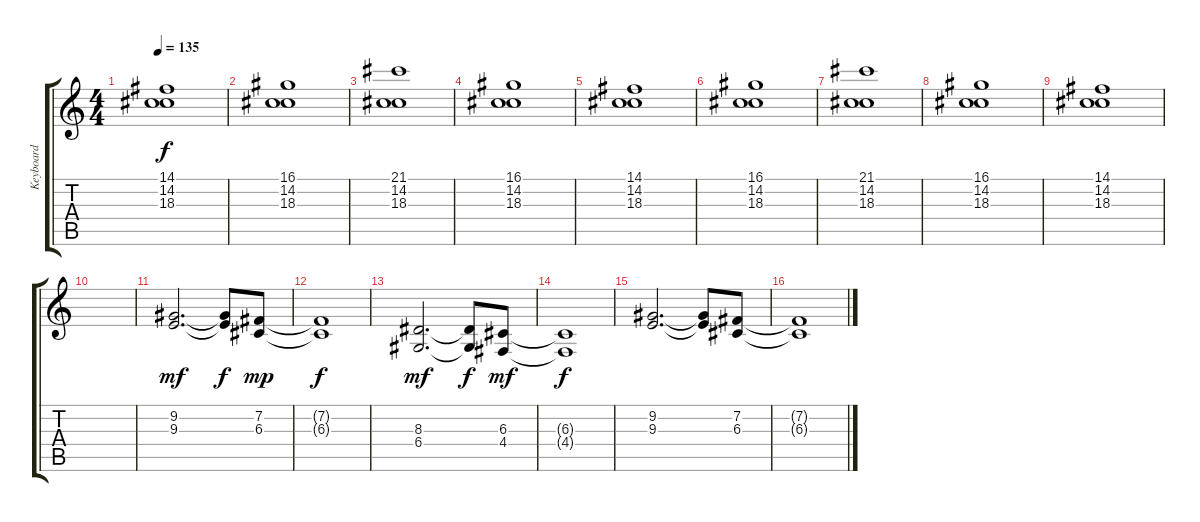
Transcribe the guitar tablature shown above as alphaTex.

\track ("Keyboard" "Keyboard") {instrument stringensemble1}
\staff {score tabs}
\tuning (E4 B3 G3 D3 A2 E2) {hide}
\ts (4 4)
\tempo 135
\clef g2
\ks c
(14.1 14.2 18.3).1{dy f} |
(16.1 14.2 18.3).1 |
(21.1 14.2 18.3).1 |
(16.1 14.2 18.3).1 |
(14.1 14.2 18.3).1 |
(16.1 14.2 18.3).1 |
(21.1 14.2 18.3).1 |
(16.1 14.2 18.3).1 |
(14.1 14.2 18.3).1 |
|
(9.2 9.3).2{d dy mf} (9.2{t} 9.3{t}).8{dy f} (7.2 6.3).8{dy mp} |
(7.2{t} 6.3{t}).1{dy f} |
(8.3 6.4).2{d dy mf} (8.3{t} 6.4{t}).8{dy f} (6.3 4.4).8{dy mf} |
(6.3{t} 4.4{t}).1{dy f} |
(9.2 9.3).2{d} (9.2{t} 9.3{t}).8 (7.2 6.3).8 |
(7.2{t} 6.3{t}).1
